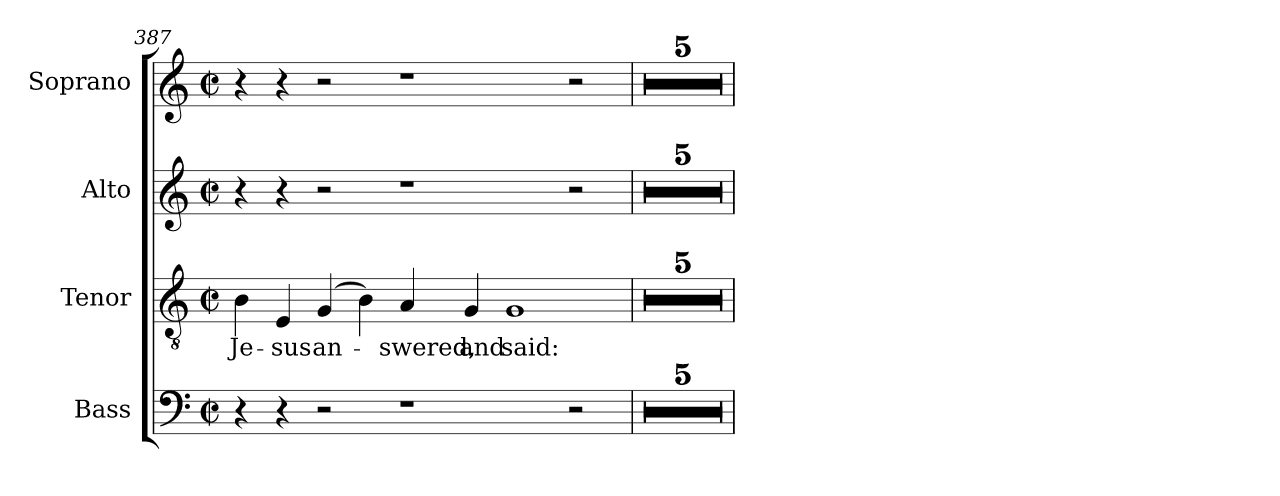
**kern	**kern	**text	**kern	**kern
*part4	*part3	*part3	*part2	*part1
*staff4	*staff3	*staff3	*staff2	*staff1
*I"Bass	*I"Tenor	*	*I"Alto	*I"Soprano
*clefF4	*clefGv2	*	*clefG2	*clefG2
*	*ITrd7c12	*	*	*
*k[]	*k[]	*	*k[]	*k[]
*C:	*C:	*	*C:	*C:
*M2/2	*M2/2	*	*M2/2	*M2/2
*met(c|)	*met(c|)	*	*met(c|)	*met(c|)
=387	=387	=387	=387	=387
!	!	!LO:LY:b:color=#000000	!	!
4r	4BBi\	Je-	4r	4r
!	!	!LO:LY:b:color=#000000	!	!
4r	4EEi/	-sus	4r	4r
!	!	!LO:LY:b:color=#000000	!	!
2r	(4GGi/	an-	2r	2r
.	4BBi\)	.	.	.
!	!	!LO:LY:b:color=#000000	!	!
1r	4AAi/	-swered,	1r	1r
!	!	!LO:LY:b:color=#000000	!	!
.	4GGi/	and	.	.
!	!	!LO:LY:b:color=#000000	!	!
.	1GGi	said:	.	.
2r	.	.	2r	2r
=388	=388	=388	=388	=388
*	*stria0	*	*	*
1r	1r	.	1r	1r
=389	=389	=389	=389	=389
1r	1r	.	1r	1r
=390	=390	=390	=390	=390
1r	1r	.	1r	1r
=391	=391	=391	=391	=391
1r	1r	.	1r	1r
=392	=392	=392	=392	=392
1r	1r	.	1r	1r
=	=	=	=	=
*-	*-	*-	*-	*-
